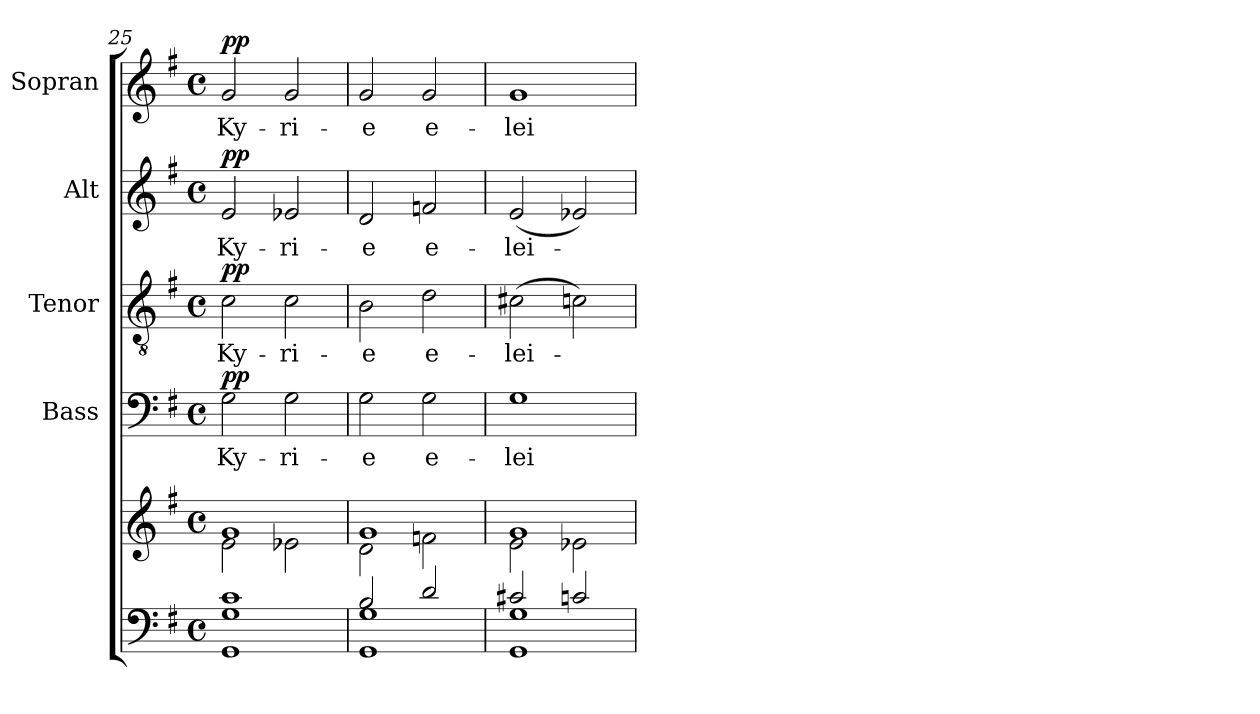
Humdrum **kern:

**kern	**kern	**kern	**text	**dynam	**kern	**text	**dynam	**kern	**text	**dynam	**kern	**text	**dynam
*part5	*part5	*part4	*part4	*part4	*part3	*part3	*part3	*part2	*part2	*part2	*part1	*part1	*part1
*staff6	*staff5	*staff4	*staff4	*staff4	*staff3	*staff3	*staff3	*staff2	*staff2	*staff2	*staff1	*staff1	*staff1
*	*	*I"Bass	*	*	*I"Tenor	*	*	*I"Alt	*	*	*I"Sopran	*	*
*	*	*I'B.	*	*	*I'T.	*	*	*I'A.	*	*	*I'S.	*	*
*clefF4	*clefG2	*clefF4	*	*	*clefGv2	*	*	*clefG2	*	*	*clefG2	*	*
*k[f#]	*k[f#]	*k[f#]	*	*	*k[f#]	*	*	*k[f#]	*	*	*k[f#]	*	*
*G:	*G:	*G:	*	*	*G:	*	*	*G:	*	*	*G:	*	*
*M4/4	*M4/4	*M4/4	*	*	*M4/4	*	*	*M4/4	*	*	*M4/4	*	*
*met(c)	*met(c)	*met(c)	*	*	*met(c)	*	*	*met(c)	*	*	*met(c)	*	*
=25	=25	=25	=25	=25	=25	=25	=25	=25	=25	=25	=25	=25	=25
*^	*^	*	*	*	*	*	*	*	*	*	*	*	*
!	!	!	!	!	!LO:LY:b	!LO:DY:a	!	!LO:LY:b	!LO:DY:a	!	!LO:LY:b	!LO:DY:a	!	!LO:LY:b	!LO:DY:a
1c	1GG 1G	1g	2e\	2G\	Ky-	pp	2c\	Ky-	pp	2e/	Ky-	pp	2g/	Ky-	pp
!	!	!	!	!	!LO:LY:b	!	!	!LO:LY:b	!	!	!LO:LY:b	!	!	!LO:LY:b	!
.	.	.	2e-X\	2G\	-ri-	.	2c\	-ri-	.	2e-X/	-ri-	.	2g/	-ri-	.
=26	=26	=26	=26	=26	=26	=26	=26	=26	=26	=26	=26	=26	=26	=26	=26
!	!	!	!	!	!LO:LY:b	!	!	!LO:LY:b	!	!	!LO:LY:b	!	!	!LO:LY:b	!
2B/	1GG 1G	1g	2d\	2G\	-e	.	2B\	-e	.	2d/	-e	.	2g/	-e	.
!	!	!	!	!	!LO:LY:b	!	!	!LO:LY:b	!	!	!LO:LY:b	!	!	!LO:LY:b	!
2d/	.	.	2fn\	2G\	e-	.	2d\	e-	.	2fn/	e-	.	2g/	e-	.
=27	=27	=27	=27	=27	=27	=27	=27	=27	=27	=27	=27	=27	=27	=27	=27
!	!	!	!	!	!LO:LY:b	!	!	!LO:LY:b	!	!	!LO:LY:b	!	!	!LO:LY:b	!
2c#X/	1GG 1G	1g	2e\	1G	-lei-	.	(>2c#X\	-lei-	.	(<2e/	-lei-	.	1g	-lei-	.
2cn/	.	.	2e-X\	.	.	.	2cn\)	.	.	2e-X/)	.	.	.	.	.
*v	*v	*	*	*	*	*	*	*	*	*	*	*	*	*	*
*	*v	*v	*	*	*	*	*	*	*	*	*	*	*	*
=	=	=	=	=	=	=	=	=	=	=	=	=	=
*-	*-	*-	*-	*-	*-	*-	*-	*-	*-	*-	*-	*-	*-
